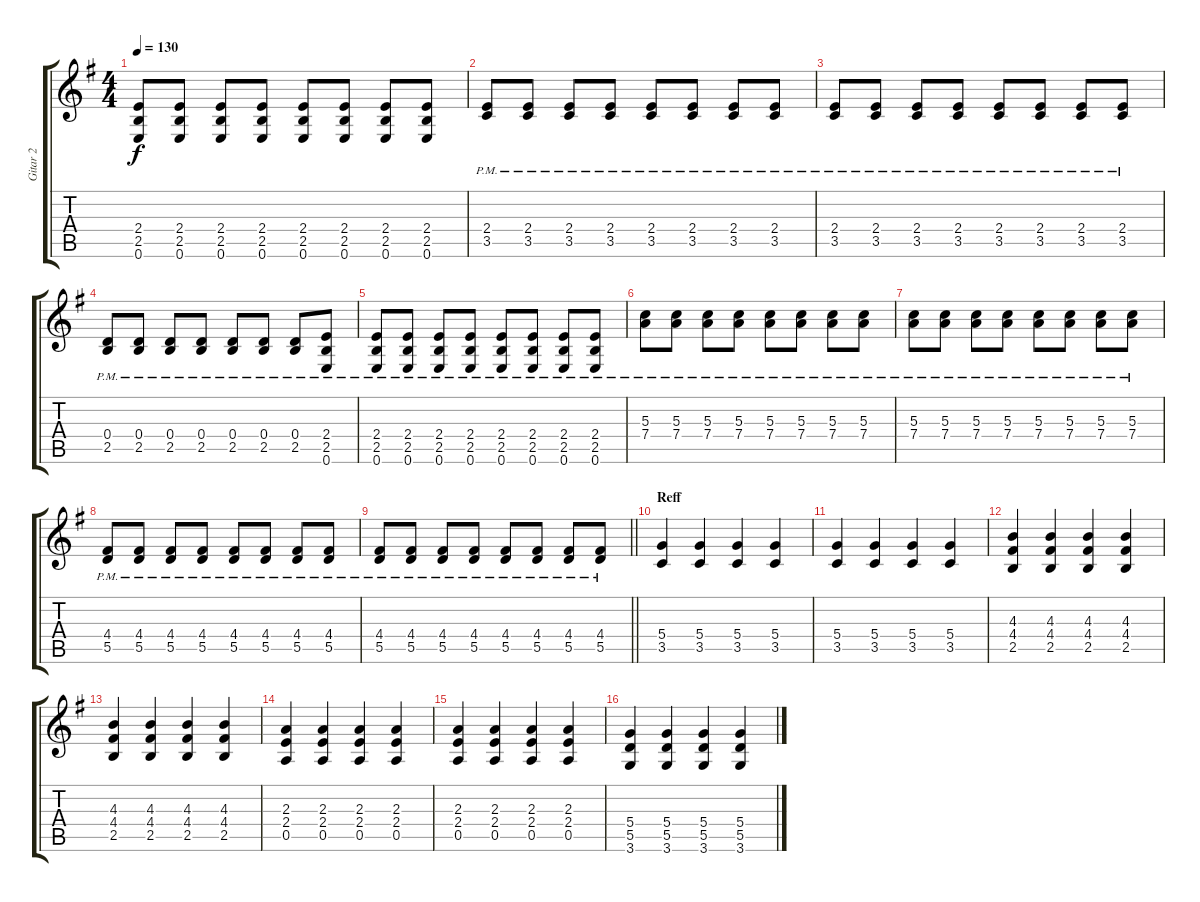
\track ("Gitar 2" "Gitar 2") {instrument electricguitarmuted}
\staff {score tabs}
\tuning (E4 B3 G3 D3 A2 E2) {hide}
\ts (4 4)
\tempo 130
\clef g2
\ks g
(2.4 2.5 0.6).8{dy f} (2.4 2.5 0.6).8 (2.4 2.5 0.6).8 (2.4 2.5 0.6).8 (2.4 2.5 0.6).8 (2.4 2.5 0.6).8 (2.4 2.5 0.6).8 (2.4 2.5 0.6).8 |
(2.4{pm} 3.5).8 (2.4{pm} 3.5).8 (2.4{pm} 3.5).8 (2.4{pm} 3.5).8 (2.4{pm} 3.5).8 (2.4{pm} 3.5).8 (2.4{pm} 3.5).8 (2.4{pm} 3.5).8 |
(2.4{pm} 3.5).8 (2.4{pm} 3.5).8 (2.4{pm} 3.5).8 (2.4{pm} 3.5).8 (2.4{pm} 3.5).8 (2.4{pm} 3.5).8 (2.4{pm} 3.5).8 (2.4{pm} 3.5).8 |
(0.4{pm} 2.5{pm}).8 (0.4{pm} 2.5{pm}).8 (0.4{pm} 2.5{pm}).8 (0.4{pm} 2.5{pm}).8 (0.4{pm} 2.5{pm}).8 (0.4{pm} 2.5{pm}).8 (0.4{pm} 2.5{pm}).8 (2.4{pm} 2.5{pm} 0.6).8 |
(2.4{pm} 2.5{pm} 0.6{pm}).8 (2.4{pm} 2.5{pm} 0.6{pm}).8 (2.4{pm} 2.5{pm} 0.6{pm}).8 (2.4{pm} 2.5{pm} 0.6{pm}).8 (2.4{pm} 2.5{pm} 0.6{pm}).8 (2.4{pm} 2.5{pm} 0.6{pm}).8 (2.4{pm} 2.5{pm} 0.6{pm}).8 (2.4{pm} 2.5{pm} 0.6{pm}).8 |
(5.3{pm} 7.4{pm}).8 (5.3{pm} 7.4{pm}).8 (5.3{pm} 7.4{pm}).8 (5.3{pm} 7.4{pm}).8 (5.3{pm} 7.4{pm}).8 (5.3{pm} 7.4{pm}).8 (5.3{pm} 7.4{pm}).8 (5.3{pm} 7.4{pm}).8 |
(5.3{pm} 7.4{pm}).8 (5.3{pm} 7.4{pm}).8 (5.3{pm} 7.4{pm}).8 (5.3{pm} 7.4{pm}).8 (5.3{pm} 7.4{pm}).8 (5.3{pm} 7.4{pm}).8 (5.3{pm} 7.4{pm}).8 (5.3{pm} 7.4{pm}).8 |
(4.4{pm} 5.5{pm}).8 (4.4{pm} 5.5{pm}).8 (4.4{pm} 5.5{pm}).8 (4.4{pm} 5.5{pm}).8 (4.4{pm} 5.5{pm}).8 (4.4{pm} 5.5{pm}).8 (4.4{pm} 5.5{pm}).8 (4.4{pm} 5.5{pm}).8 |
\barLineRight lightlight
(4.4{pm} 5.5{pm}).8 (4.4{pm} 5.5{pm}).8 (4.4{pm} 5.5{pm}).8 (4.4{pm} 5.5{pm}).8 (4.4{pm} 5.5{pm}).8 (4.4{pm} 5.5{pm}).8 (4.4{pm} 5.5{pm}).8 (4.4{pm} 5.5{pm}).8 |
\section ("" "Reff")
(5.4 3.5).4 (5.4 3.5).4 (5.4 3.5).4 (5.4 3.5).4 |
(5.4 3.5).4 (5.4 3.5).4 (5.4 3.5).4 (5.4 3.5).4 |
(4.3 4.4 2.5).4 (4.3 4.4 2.5).4 (4.3 4.4 2.5).4 (4.3 4.4 2.5).4 |
(4.3 4.4 2.5).4 (4.3 4.4 2.5).4 (4.3 4.4 2.5).4 (4.3 4.4 2.5).4 |
(2.3 2.4 0.5).4 (2.3 2.4 0.5).4 (2.3 2.4 0.5).4 (2.3 2.4 0.5).4 |
(2.3 2.4 0.5).4 (2.3 2.4 0.5).4 (2.3 2.4 0.5).4 (2.3 2.4 0.5).4 |
(5.4 5.5 3.6).4 (5.4 5.5 3.6).4 (5.4 5.5 3.6).4 (5.4 5.5 3.6).4
